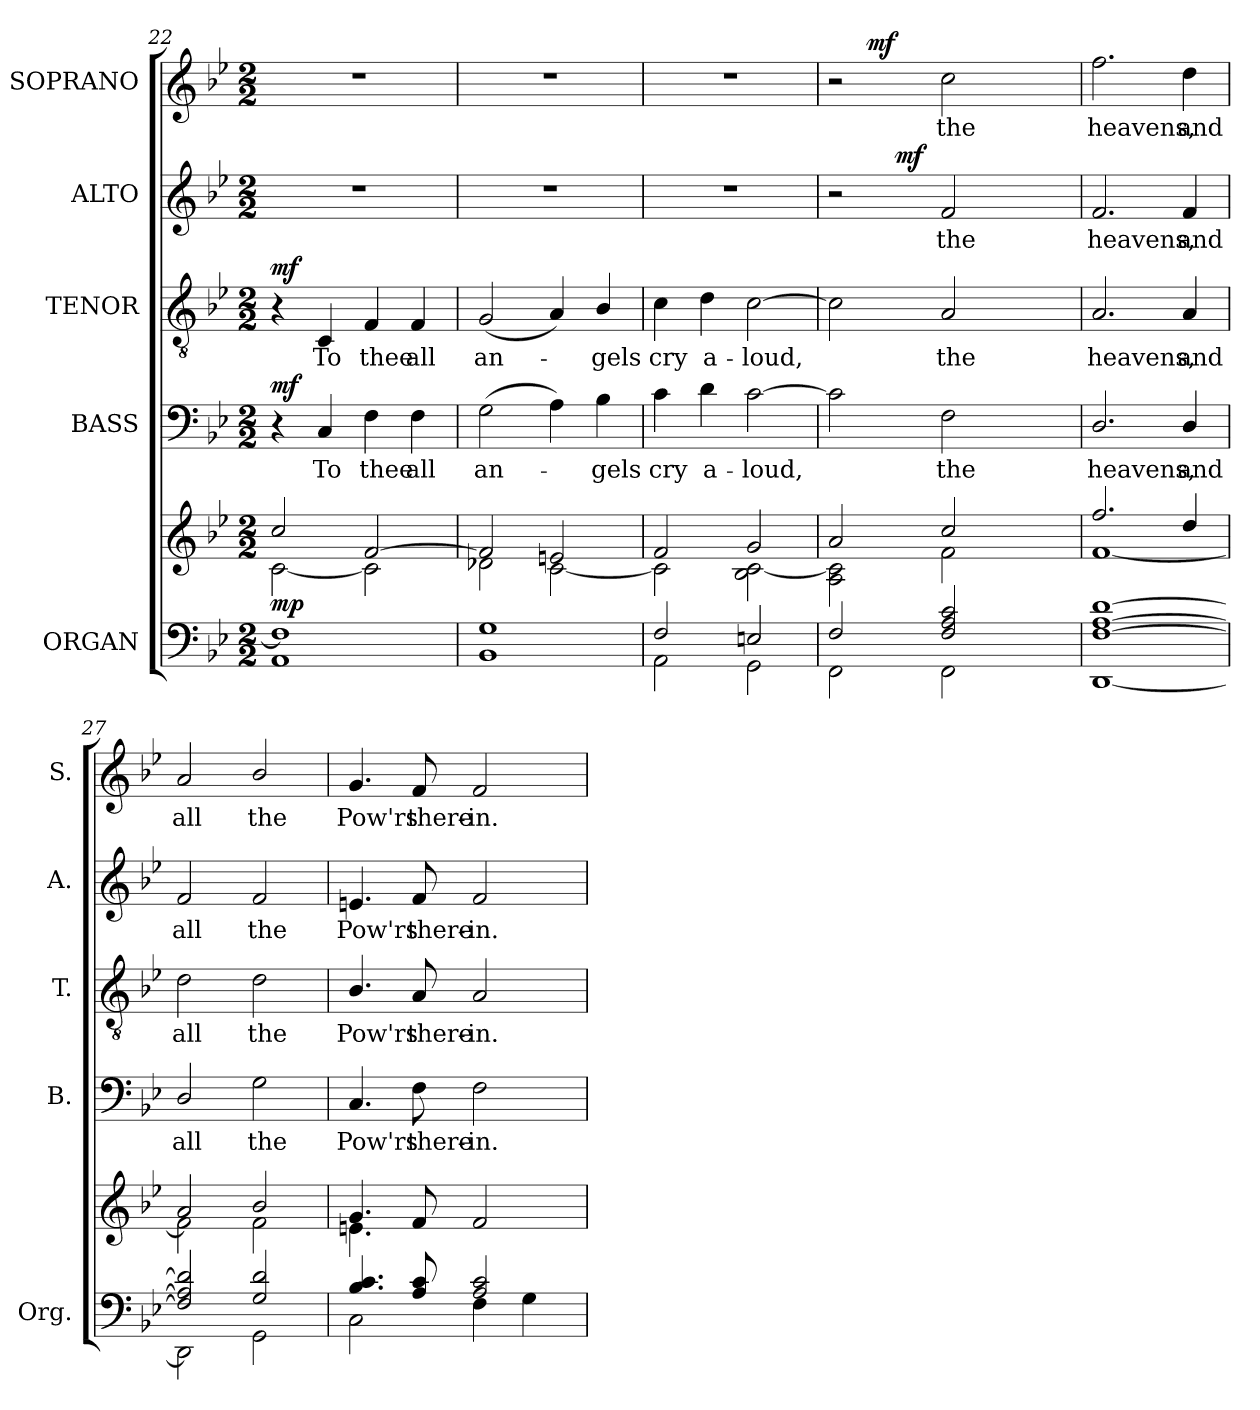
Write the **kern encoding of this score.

**kern	**kern	**dynam	**kern	**text	**dynam	**kern	**text	**dynam	**kern	**text	**dynam	**kern	**text	**dynam
*part5	*part5	*part5	*part4	*part4	*part4	*part3	*part3	*part3	*part2	*part2	*part2	*part1	*part1	*part1
*staff6	*staff5	*staff5/6	*staff4	*staff4	*staff4	*staff3	*staff3	*staff3	*staff2	*staff2	*staff2	*staff1	*staff1	*staff1
*I"ORGAN	*	*	*I"BASS	*	*	*I"TENOR	*	*	*I"ALTO	*	*	*I"SOPRANO	*	*
*I'Org.	*	*	*I'B.	*	*	*I'T.	*	*	*I'A.	*	*	*I'S.	*	*
*clefF4	*clefG2	*	*clefF4	*	*	*clefGv2	*	*	*clefG2	*	*	*clefG2	*	*
*	*	*	*	*	*	*ITrd7c12	*	*	*	*	*	*	*	*
*k[b-e-]	*k[b-e-]	*	*k[b-e-]	*	*	*k[b-e-]	*	*	*k[b-e-]	*	*	*k[b-e-]	*	*
*B-:	*B-:	*	*B-:	*	*	*B-:	*	*	*B-:	*	*	*B-:	*	*
*M2/2	*M2/2	*	*M2/2	*	*	*M2/2	*	*	*M2/2	*	*	*M2/2	*	*
=22	=22	=22	=22	=22	=22	=22	=22	=22	=22	=22	=22	=22	=22	=22
*^	*^	*	*	*	*	*	*	*	*	*	*	*	*	*
1Fi]	1AAi	2cci/	[2ci\	mp	4r	.	mf	4r	.	mf	1r	.	.	1r	.	.
!	!	!	!	!	!	!LO:LY:b:color=#000000	!	!	!	!	!	!	!	!	!	!
!	!	!	!	!	!	!	!	!	!LO:LY:b:color=#000000	!	!	!	!	!	!	!
.	.	.	.	.	4Ci/	To	.	4CCi/	To	.	.	.	.	.	.	.
!	!	!	!	!	!	!LO:LY:b:color=#000000	!	!	!	!	!	!	!	!	!	!
!	!	!	!	!	!	!	!	!	!LO:LY:b:color=#000000	!	!	!	!	!	!	!
.	.	[2fi/	2ci\]	.	4Fi\	thee	.	4FFi/	thee	.	.	.	.	.	.	.
!	!	!	!	!	!	!LO:LY:b:color=#000000	!	!	!	!	!	!	!	!	!	!
!	!	!	!	!	!	!	!	!	!LO:LY:b:color=#000000	!	!	!	!	!	!	!
.	.	.	.	.	4Fi\	all	.	4FFi/	all	.	.	.	.	.	.	.
=23	=23	=23	=23	=23	=23	=23	=23	=23	=23	=23	=23	=23	=23	=23	=23	=23
!	!	!	!	!	!	!LO:LY:b:color=#000000	!	!	!	!	!	!	!	!	!	!
!	!	!	!	!	!	!	!	!	!LO:LY:b:color=#000000	!	!	!	!	!	!	!
1Gi	1BB-i	2fi/]	2d-Xi\	.	(2Gi\	an-	.	(2GGi/	an-	.	1r	.	.	1r	.	.
.	.	2eni/	[2ci\	.	4Ai\)	.	.	4AAi/)	.	.	.	.	.	.	.	.
!	!	!	!	!	!	!LO:LY:b:color=#000000	!	!	!	!	!	!	!	!	!	!
!	!	!	!	!	!	!	!	!	!LO:LY:b:color=#000000	!	!	!	!	!	!	!
.	.	.	.	.	4B-i\	-gels	.	4BB-i/	-gels	.	.	.	.	.	.	.
=24	=24	=24	=24	=24	=24	=24	=24	=24	=24	=24	=24	=24	=24	=24	=24	=24
!	!	!	!	!	!	!LO:LY:b:color=#000000	!	!	!	!	!	!	!	!	!	!
!	!	!	!	!	!	!	!	!	!LO:LY:b:color=#000000	!	!	!	!	!	!	!
2Fi/	2AAi\	2fi/	2ci\]	.	4ci\	cry	.	4Ci\	cry	.	1r	.	.	1r	.	.
!	!	!	!	!	!	!LO:LY:b:color=#000000	!	!	!	!	!	!	!	!	!	!
!	!	!	!	!	!	!	!	!	!LO:LY:b:color=#000000	!	!	!	!	!	!	!
.	.	.	.	.	4di\	a-	.	4Di\	a-	.	.	.	.	.	.	.
!	!	!	!	!	!	!LO:LY:b:color=#000000	!	!	!	!	!	!	!	!	!	!
!	!	!	!	!	!	!	!	!	!LO:LY:b:color=#000000	!	!	!	!	!	!	!
2Eni/	2GGi\	2gi/	2B-i\ [2ci	.	[2ci\	-loud,	.	[2Ci\	-loud,	.	.	.	.	.	.	.
=25	=25	=25	=25	=25	=25	=25	=25	=25	=25	=25	=25	=25	=25	=25	=25	=25
*	*	*	*	*	*	*	*	*	*	*	*^	*	*	*^	*	*
2Fi/	2FFi\	2ai/	2Ai\ 2ci]	.	2ci\]	.	.	2Ci\]	.	.	2r	4ryy	.	.	2r	8.ryy	.	.
.	.	.	.	.	.	.	.	.	.	.	.	.	.	.	.	2ryy	.	mf
.	.	.	.	.	.	.	.	.	.	.	.	128...ryy	.	.	.	.	.	.
.	.	.	.	.	.	.	.	.	.	.	.	2ryy	.	mf	.	.	.	.
!	!	!	!	!	!	!LO:LY:b:color=#000000	!	!	!	!	!	!	!	!	!	!	!	!
!	!	!	!	!	!	!	!	!	!LO:LY:b:color=#000000	!	!	!	!	!	!	!	!	!
!	!	!	!	!	!	!	!	!	!	!	!	!	!LO:LY:b:color=#000000	!	!	!	!	!
!	!	!	!	!	!	!	!	!	!	!	!	!	!	!	!	!	!LO:LY:b:color=#000000	!
2Fi/ 2Ai 2ci	2FFi\	2cci/	2fi\	.	2Fi\	the	.	2AAi/	the	.	2fi/	.	the	.	2cci\	.	the	.
.	.	.	.	.	.	.	.	.	.	.	.	.	.	.	.	4ryy	.	.
.	.	.	.	.	.	.	.	.	.	.	.	8ryy	.	.	.	.	.	.
.	.	.	.	.	.	.	.	.	.	.	.	16ryy	.	.	.	.	.	.
.	.	.	.	.	.	.	.	.	.	.	.	.	.	.	.	16ryy	.	.
.	.	.	.	.	.	.	.	.	.	.	.	32ryy	.	.	.	.	.	.
.	.	.	.	.	.	.	.	.	.	.	.	64ryy	.	.	.	.	.	.
.	.	.	.	.	.	.	.	.	.	.	.	1024ryy	.	.	.	.	.	.
*	*	*	*	*	*	*	*	*	*	*	*v	*v	*	*	*	*	*	*
*	*	*	*	*	*	*	*	*	*	*	*	*	*	*v	*v	*	*
=26	=26	=26	=26	=26	=26	=26	=26	=26	=26	=26	=26	=26	=26	=26	=26	=26
*	*	*	*	*	*	*	*	*	*	*	*^	*	*	*^	*	*
!	!	!	!	!	!	!LO:LY:b:color=#000000	!	!	!	!	!	!	!	!	!	!	!	!
*	*	*	*	*	*	*	*	*	*	*	*v	*v	*	*	*	*	*	*
*	*	*	*	*	*	*	*	*	*	*	*	*	*	*v	*v	*	*
*	*	*	*	*	*	*	*	*	*	*	*^	*	*	*^	*	*
!	!	!	!	!	!	!	!	!	!LO:LY:b:color=#000000	!	!	!	!	!	!	!	!	!
*	*	*	*	*	*	*	*	*	*	*	*v	*v	*	*	*	*	*	*
*	*	*	*	*	*	*	*	*	*	*	*	*	*	*v	*v	*	*
*	*	*	*	*	*	*	*	*	*	*	*^	*	*	*^	*	*
!	!	!	!	!	!	!	!	!	!	!	!	!	!LO:LY:b:color=#000000	!	!	!	!	!
*	*	*	*	*	*	*	*	*	*	*	*v	*v	*	*	*	*	*	*
*	*	*	*	*	*	*	*	*	*	*	*	*	*	*v	*v	*	*
*	*	*	*	*	*	*	*	*	*	*	*^	*	*	*^	*	*
!	!	!	!	!	!	!	!	!	!	!	!	!	!	!	!	!	!LO:LY:b:color=#000000	!
*	*	*	*	*	*	*	*	*	*	*	*v	*v	*	*	*	*	*	*
*	*	*	*	*	*	*	*	*	*	*	*	*	*	*v	*v	*	*
[1Fi [1Ai [1di	[1DDi	2.ffi/	[1fi	.	2.Di/	heavens,	.	2.AAi/	heavens,	.	2.fi/	heavens,	.	2.ffi\	heavens,	.
!	!	!	!	!	!	!LO:LY:b:color=#000000	!	!	!	!	!	!	!	!	!	!
!	!	!	!	!	!	!	!	!	!LO:LY:b:color=#000000	!	!	!	!	!	!	!
!	!	!	!	!	!	!	!	!	!	!	!	!LO:LY:b:color=#000000	!	!	!	!
!	!	!	!	!	!	!	!	!	!	!	!	!	!	!	!LO:LY:b:color=#000000	!
.	.	4ddi/	.	.	4Di/	and	.	4AAi/	and	.	4fi/	and	.	4ddi\	and	.
!!LO:PB:g=z
=27	=27	=27	=27	=27	=27	=27	=27	=27	=27	=27	=27	=27	=27	=27	=27	=27
!	!	!	!	!	!	!LO:LY:b:color=#000000	!	!	!	!	!	!	!	!	!	!
!	!	!	!	!	!	!	!	!	!LO:LY:b:color=#000000	!	!	!	!	!	!	!
!	!	!	!	!	!	!	!	!	!	!	!	!LO:LY:b:color=#000000	!	!	!	!
!	!	!	!	!	!	!	!	!	!	!	!	!	!	!	!LO:LY:b:color=#000000	!
2Fi/] 2Ai] 2di]	2DDi\]	2ai/	2fi\]	.	2Di/	all	.	2Di\	all	.	2fi/	all	.	2ai/	all	.
!	!	!	!	!	!	!LO:LY:b:color=#000000	!	!	!	!	!	!	!	!	!	!
!	!	!	!	!	!	!	!	!	!LO:LY:b:color=#000000	!	!	!	!	!	!	!
!	!	!	!	!	!	!	!	!	!	!	!	!LO:LY:b:color=#000000	!	!	!	!
!	!	!	!	!	!	!	!	!	!	!	!	!	!	!	!LO:LY:b:color=#000000	!
2Gi/ 2di	2GGi\	2b-i/	2fi\	.	2Gi\	the	.	2Di\	the	.	2fi/	the	.	2b-i/	the	.
=28	=28	=28	=28	=28	=28	=28	=28	=28	=28	=28	=28	=28	=28	=28	=28	=28
!	!	!	!	!	!	!LO:LY:b:color=#000000	!	!	!	!	!	!	!	!	!	!
!	!	!	!	!	!	!	!	!	!LO:LY:b:color=#000000	!	!	!	!	!	!	!
!	!	!	!	!	!	!	!	!	!	!	!	!LO:LY:b:color=#000000	!	!	!	!
!	!	!	!	!	!	!	!	!	!	!	!	!	!	!	!LO:LY:b:color=#000000	!
4.B-i/ 4.ci	2Ci\	4.gi/	4.eni\	.	4.Ci/	Pow'rs	.	4.BB-i/	Pow'rs	.	4.eni/	Pow'rs	.	4.gi/	Pow'rs	.
!	!	!	!	!	!	!LO:LY:b:color=#000000	!	!	!	!	!	!	!	!	!	!
!	!	!	!	!	!	!	!	!	!LO:LY:b:color=#000000	!	!	!	!	!	!	!
!	!	!	!	!	!	!	!	!	!	!	!	!LO:LY:b:color=#000000	!	!	!	!
!	!	!	!	!	!	!	!	!	!	!	!	!	!	!	!LO:LY:b:color=#000000	!
8Ai/ 8ci	.	8fi/	2ryy	.	8Fi\	there-	.	8AAi/	there-	.	8fi/	there-	.	8fi/	there-	.
!	!	!	!	!	!	!LO:LY:b:color=#000000	!	!	!	!	!	!	!	!	!	!
!	!	!	!	!	!	!	!	!	!LO:LY:b:color=#000000	!	!	!	!	!	!	!
!	!	!	!	!	!	!	!	!	!	!	!	!LO:LY:b:color=#000000	!	!	!	!
!	!	!	!	!	!	!	!	!	!	!	!	!	!	!	!LO:LY:b:color=#000000	!
2Ai/ 2ci	4Fi\	2fi/	.	.	2Fi\	-in.	.	2AAi/	-in.	.	2fi/	-in.	.	2fi/	-in.	.
.	4Gi\	.	.	.	.	.	.	.	.	.	.	.	.	.	.	.
.	.	.	8ryy	.	.	.	.	.	.	.	.	.	.	.	.	.
*v	*v	*	*	*	*	*	*	*	*	*	*	*	*	*	*	*
*	*v	*v	*	*	*	*	*	*	*	*	*	*	*	*	*
=	=	=	=	=	=	=	=	=	=	=	=	=	=	=
*-	*-	*-	*-	*-	*-	*-	*-	*-	*-	*-	*-	*-	*-	*-
